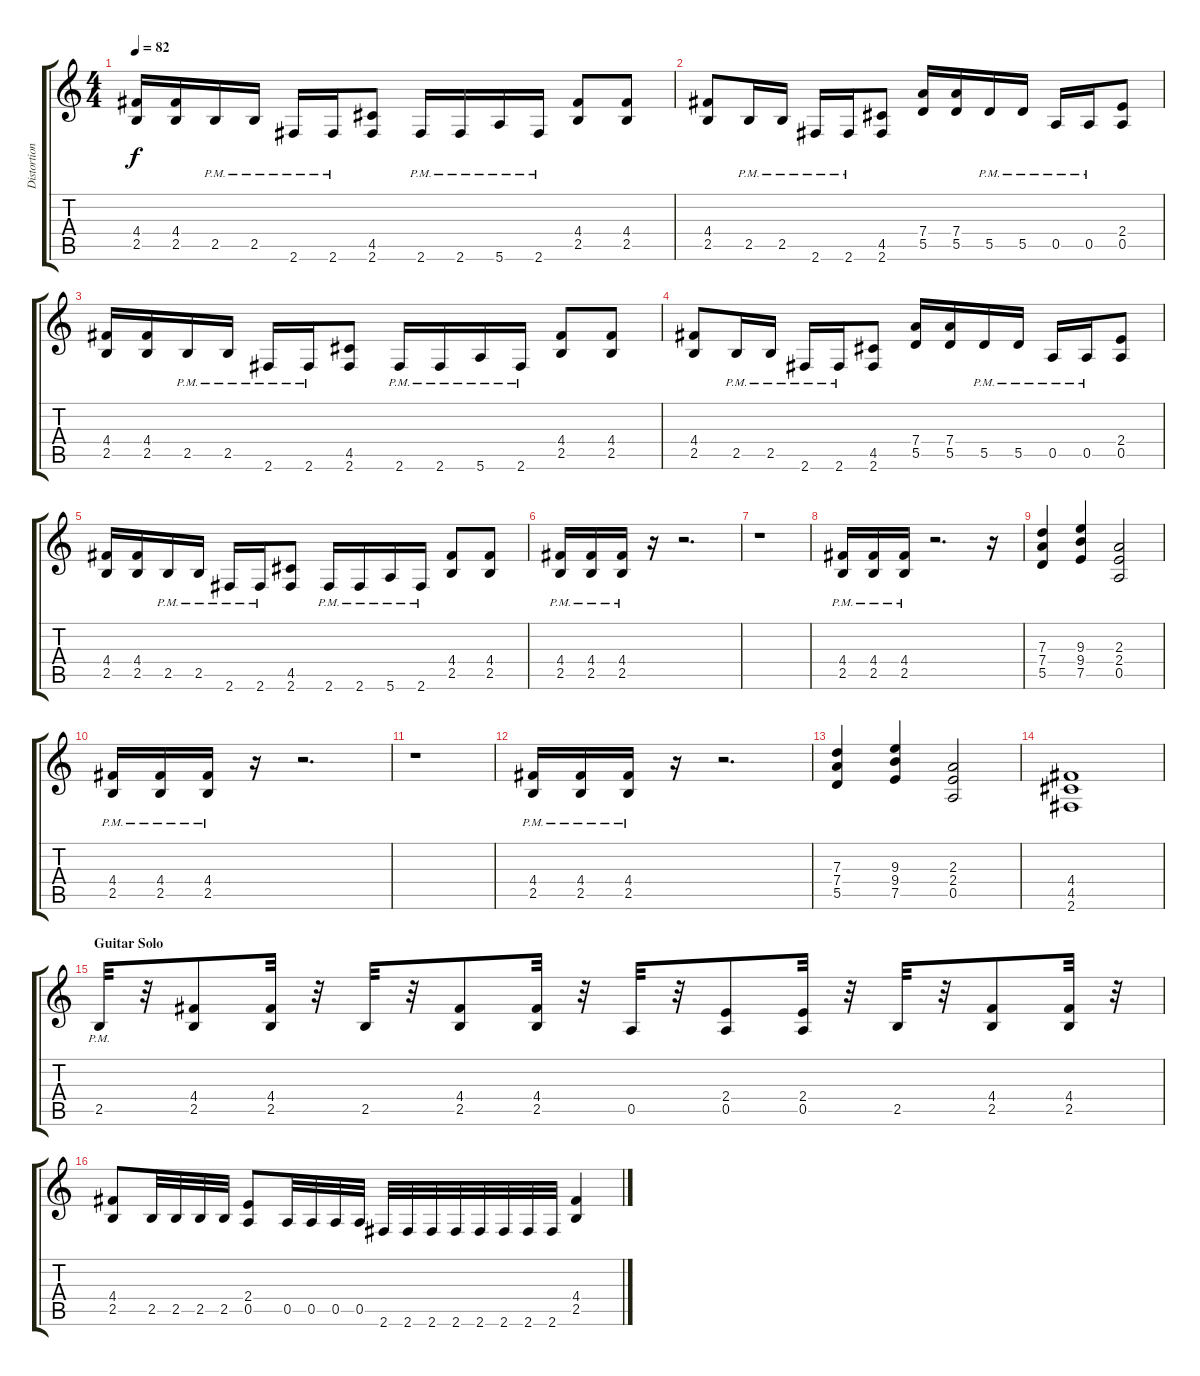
\track ("Distortion Rhythm" "Distortion") {instrument distortionguitar}
\staff {score tabs}
\tuning (E4 B3 G3 D3 A2 E2) {hide}
\ts (4 4)
\tempo 82
\clef g2
\ks c
(4.4 2.5).16{dy f} (4.4 2.5).16 2.5{pm}.16 2.5{pm}.16 2.6{pm}.16 2.6{pm}.16 (4.5 2.6).8 2.6{pm}.16 2.6{pm}.16 5.6{pm}.16 2.6{pm}.16 (4.4 2.5).8 (4.4 2.5).8 |
(4.4 2.5).8 2.5{pm}.16 2.5{pm}.16 2.6{pm}.16 2.6{pm}.16 (4.5 2.6).8 (7.4 5.5).16 (7.4 5.5).16 5.5{pm}.16 5.5{pm}.16 0.5{pm}.16 0.5{pm}.16 (2.4 0.5).8 |
(4.4 2.5).16 (4.4 2.5).16 2.5{pm}.16 2.5{pm}.16 2.6{pm}.16 2.6{pm}.16 (4.5 2.6).8 2.6{pm}.16 2.6{pm}.16 5.6{pm}.16 2.6{pm}.16 (4.4 2.5).8 (4.4 2.5).8 |
(4.4 2.5).8 2.5{pm}.16 2.5{pm}.16 2.6{pm}.16 2.6{pm}.16 (4.5 2.6).8 (7.4 5.5).16 (7.4 5.5).16 5.5{pm}.16 5.5{pm}.16 0.5{pm}.16 0.5{pm}.16 (2.4 0.5).8 |
(4.4 2.5).16 (4.4 2.5).16 2.5{pm}.16 2.5{pm}.16 2.6{pm}.16 2.6{pm}.16 (4.5 2.6).8 2.6{pm}.16 2.6{pm}.16 5.6{pm}.16 2.6{pm}.16 (4.4 2.5).8 (4.4 2.5).8 |
(4.4{pm} 2.5).16 (4.4{pm} 2.5).16 (4.4{pm} 2.5).16 r.16 r.2{d} |
r.1 |
(4.4{pm} 2.5).16 (4.4{pm} 2.5).16 (4.4{pm} 2.5).16 r.2{d} r.16 |
(7.3 7.4 5.5).4 (9.3 9.4 7.5).4 (2.3 2.4 0.5).2 |
(4.4{pm} 2.5).16 (4.4{pm} 2.5).16 (4.4{pm} 2.5).16 r.16 r.2{d} |
r.1 |
(4.4{pm} 2.5).16 (4.4{pm} 2.5).16 (4.4{pm} 2.5).16 r.16 r.2{d} |
(7.3 7.4 5.5).4 (9.3 9.4 7.5).4 (2.3 2.4 0.5).2 |
(4.4 4.5 2.6).1 |
\section ("" "Guitar Solo")
2.5{pm}.32 r.32 (4.4 2.5).8 (4.4 2.5).32 r.32 2.5.32 r.32 (4.4 2.5).8 (4.4 2.5).32 r.32 0.5.32 r.32 (2.4 0.5).8 (2.4 0.5).32 r.32 2.5.32 r.32 (4.4 2.5).8 (4.4 2.5).32 r.32 |
(4.4 2.5).8 2.5.32 2.5.32 2.5.32 2.5.32 (2.4 0.5).8 0.5.32 0.5.32 0.5.32 0.5.32 2.6.32 2.6.32 2.6.32 2.6.32 2.6.32 2.6.32 2.6.32 2.6.32 (4.4 2.5).4
